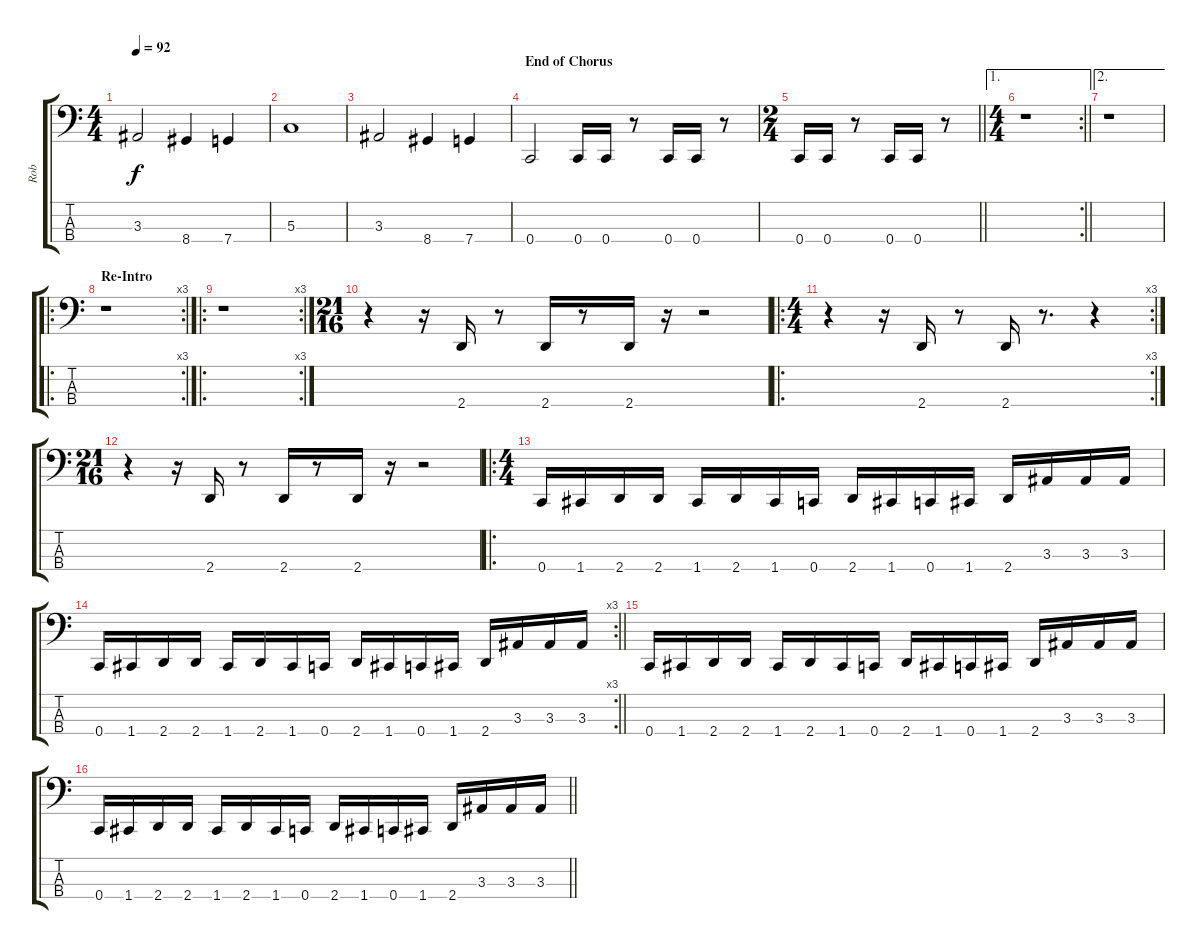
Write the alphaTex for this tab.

\track ("Rob" "Rob") {instrument electricbassfinger}
\staff {score tabs}
\tuning (F2 C2 G1 C1) {hide}
\ts (4 4)
\tempo 92
\clef f4
\ks c
3.3.2{dy f} 8.4.4 7.4.4 |
5.3.1 |
3.3.2 8.4.4 7.4.4 |
\section ("" "End of Chorus")
0.4.2 0.4.16 0.4.16 r.8 0.4.16 0.4.16 r.8 |
\ts (2 4)
\barLineRight lightlight
0.4.16 0.4.16 r.8 0.4.16 0.4.16 r.8 |
\ae 1
\rc 2
\ts (4 4)
\barLineRight lightlight
r.1 |
\ae 2
r.1 |
\ro
\rc 3
\section ("" "Re-Intro")
r.1 |
\ro
\rc 3
r.1 |
\ts (21 16)
r.4 r.16 2.4.16 r.8 2.4.16 r.8 2.4.16 r.16 r.2 |
\ro
\rc 3
\ts (4 4)
r.4 r.16 2.4.16 r.8 2.4.16 r.8{d} r.4 |
\ts (21 16)
r.4 r.16 2.4.16 r.8 2.4.16 r.8 2.4.16 r.16 r.2 |
\ro
\ts (4 4)
0.4.16 1.4.16 2.4.16 2.4.16 1.4.16 2.4.16 1.4.16 0.4.16 2.4.16 1.4.16 0.4.16 1.4.16 2.4.16 3.3.16 3.3.16 3.3.16 |
\rc 3
\barLineRight lightlight
0.4.16 1.4.16 2.4.16 2.4.16 1.4.16 2.4.16 1.4.16 0.4.16 2.4.16 1.4.16 0.4.16 1.4.16 2.4.16 3.3.16 3.3.16 3.3.16 |
0.4.16 1.4.16 2.4.16 2.4.16 1.4.16 2.4.16 1.4.16 0.4.16 2.4.16 1.4.16 0.4.16 1.4.16 2.4.16 3.3.16 3.3.16 3.3.16 |
\barLineRight lightlight
0.4.16 1.4.16 2.4.16 2.4.16 1.4.16 2.4.16 1.4.16 0.4.16 2.4.16 1.4.16 0.4.16 1.4.16 2.4.16 3.3.16 3.3.16 3.3.16
